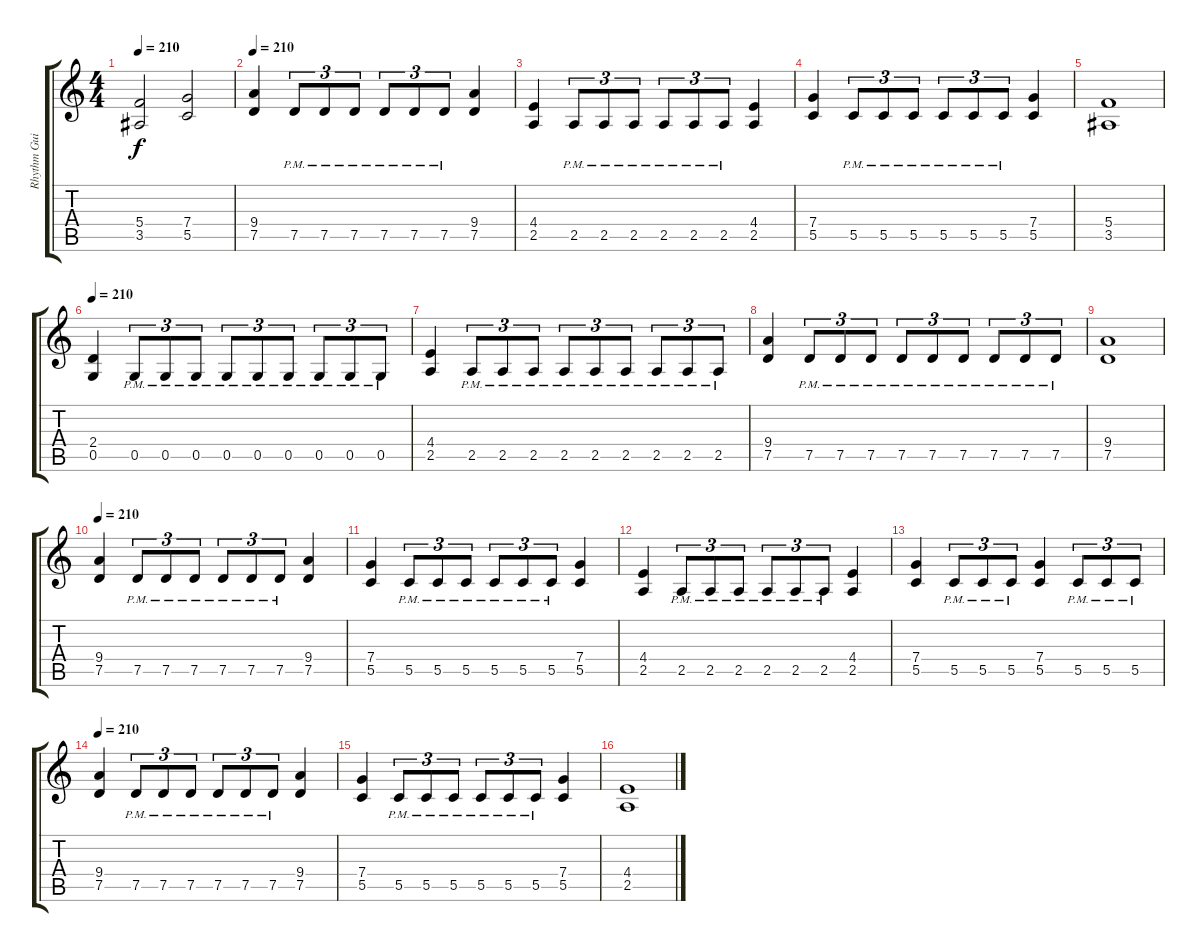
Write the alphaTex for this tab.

\track ("Rhythm Guitar" "Rhythm Gui") {instrument distortionguitar}
\staff {score tabs}
\tuning (D4 A3 F3 C3 G2 D2) {hide}
\ts (4 4)
\tempo 210
\clef g2
\ks c
(5.4 3.5).2{dy f} (7.4 5.5).2 |
\tempo 210
(9.4 7.5).4 7.5{pm}.8{tu (3 2)} 7.5{pm}.8{tu (3 2)} 7.5{pm}.8{tu (3 2)} 7.5{pm}.8{tu (3 2)} 7.5{pm}.8{tu (3 2)} 7.5{pm}.8{tu (3 2)} (9.4 7.5).4 |
(4.4 2.5).4 2.5{pm}.8{tu (3 2)} 2.5{pm}.8{tu (3 2)} 2.5{pm}.8{tu (3 2)} 2.5{pm}.8{tu (3 2)} 2.5{pm}.8{tu (3 2)} 2.5{pm}.8{tu (3 2)} (4.4 2.5).4 |
(7.4 5.5).4 5.5{pm}.8{tu (3 2)} 5.5{pm}.8{tu (3 2)} 5.5{pm}.8{tu (3 2)} 5.5{pm}.8{tu (3 2)} 5.5{pm}.8{tu (3 2)} 5.5{pm}.8{tu (3 2)} (7.4 5.5).4 |
(5.4 3.5).1 |
\tempo 210
(2.4 0.5).4 0.5{pm}.8{tu (3 2)} 0.5{pm}.8{tu (3 2)} 0.5{pm}.8{tu (3 2)} 0.5{pm}.8{tu (3 2)} 0.5{pm}.8{tu (3 2)} 0.5{pm}.8{tu (3 2)} 0.5{pm}.8{tu (3 2)} 0.5{pm}.8{tu (3 2)} 0.5{pm}.8{tu (3 2)} |
(4.4 2.5).4 2.5{pm}.8{tu (3 2)} 2.5{pm}.8{tu (3 2)} 2.5{pm}.8{tu (3 2)} 2.5{pm}.8{tu (3 2)} 2.5{pm}.8{tu (3 2)} 2.5{pm}.8{tu (3 2)} 2.5{pm}.8{tu (3 2)} 2.5{pm}.8{tu (3 2)} 2.5{pm}.8{tu (3 2)} |
(9.4 7.5).4 7.5{pm}.8{tu (3 2)} 7.5{pm}.8{tu (3 2)} 7.5{pm}.8{tu (3 2)} 7.5{pm}.8{tu (3 2)} 7.5{pm}.8{tu (3 2)} 7.5{pm}.8{tu (3 2)} 7.5{pm}.8{tu (3 2)} 7.5{pm}.8{tu (3 2)} 7.5{pm}.8{tu (3 2)} |
(9.4 7.5).1 |
\tempo 210
(9.4 7.5).4 7.5{pm}.8{tu (3 2)} 7.5{pm}.8{tu (3 2)} 7.5{pm}.8{tu (3 2)} 7.5{pm}.8{tu (3 2)} 7.5{pm}.8{tu (3 2)} 7.5{pm}.8{tu (3 2)} (9.4 7.5).4 |
(7.4 5.5).4 5.5{pm}.8{tu (3 2)} 5.5{pm}.8{tu (3 2)} 5.5{pm}.8{tu (3 2)} 5.5{pm}.8{tu (3 2)} 5.5{pm}.8{tu (3 2)} 5.5{pm}.8{tu (3 2)} (7.4 5.5).4 |
(4.4 2.5).4 2.5{pm}.8{tu (3 2)} 2.5{pm}.8{tu (3 2)} 2.5{pm}.8{tu (3 2)} 2.5{pm}.8{tu (3 2)} 2.5{pm}.8{tu (3 2)} 2.5{pm}.8{tu (3 2)} (4.4 2.5).4 |
(7.4 5.5).4 5.5{pm}.8{tu (3 2)} 5.5{pm}.8{tu (3 2)} 5.5{pm}.8{tu (3 2)} (7.4 5.5).4 5.5{pm}.8{tu (3 2)} 5.5{pm}.8{tu (3 2)} 5.5{pm}.8{tu (3 2)} |
\tempo 210
(9.4 7.5).4 7.5{pm}.8{tu (3 2)} 7.5{pm}.8{tu (3 2)} 7.5{pm}.8{tu (3 2)} 7.5{pm}.8{tu (3 2)} 7.5{pm}.8{tu (3 2)} 7.5{pm}.8{tu (3 2)} (9.4 7.5).4 |
(7.4 5.5).4 5.5{pm}.8{tu (3 2)} 5.5{pm}.8{tu (3 2)} 5.5{pm}.8{tu (3 2)} 5.5{pm}.8{tu (3 2)} 5.5{pm}.8{tu (3 2)} 5.5{pm}.8{tu (3 2)} (7.4 5.5).4 |
(4.4 2.5).1
